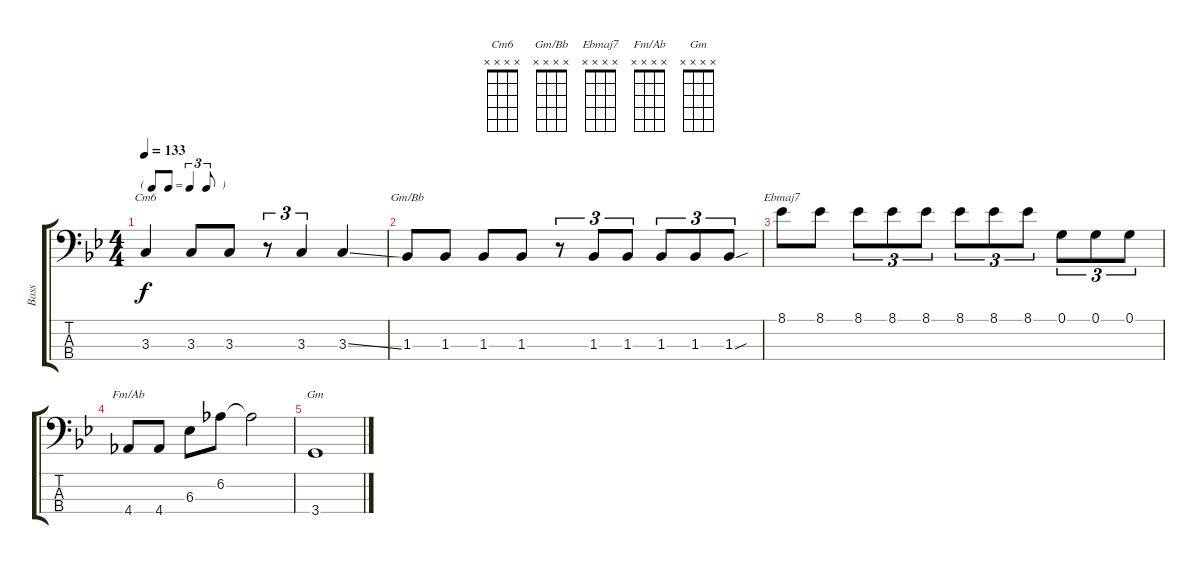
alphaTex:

\track ("Bass" "Bass") {instrument electricbassfinger}
\staff {score tabs}
\tuning (G2 D2 A1 E1) {hide}
\chord ("Cm6" x x x x)
\chord ("Gm/Bb" x x x x)
\chord ("Ebmaj7" x x x x)
\chord ("Fm/Ab" x x x x)
\chord ("Gm" x x x x)
\ts (4 4)
\tf triplet8th
\tempo 133
\clef f4
\ks gminor
3.3.4{ch "Cm6" dy f} 3.3.8 3.3.8 r.8{tu (3 2)} 3.3.4{tu (3 2)} 3.3{ss}.4 |
1.3.8{ch "Gm/Bb"} 1.3.8 1.3.8 1.3.8 r.8{tu (3 2)} 1.3.8{tu (3 2)} 1.3.8{tu (3 2)} 1.3.8{tu (3 2)} 1.3.8{tu (3 2)} 1.3{sou}.8{tu (3 2)} |
8.1.8{ch "Ebmaj7"} 8.1.8 8.1.8{tu (3 2)} 8.1.8{tu (3 2)} 8.1.8{tu (3 2)} 8.1.8{tu (3 2)} 8.1.8{tu (3 2)} 8.1.8{tu (3 2)} 0.1.8{tu (3 2)} 0.1.8{tu (3 2)} 0.1.8{tu (3 2)} |
4.4.8{ch "Fm/Ab"} 4.4.8 6.3.8 6.2.8 6.2{t}.2 |
3.4.1{ch "Gm"}
